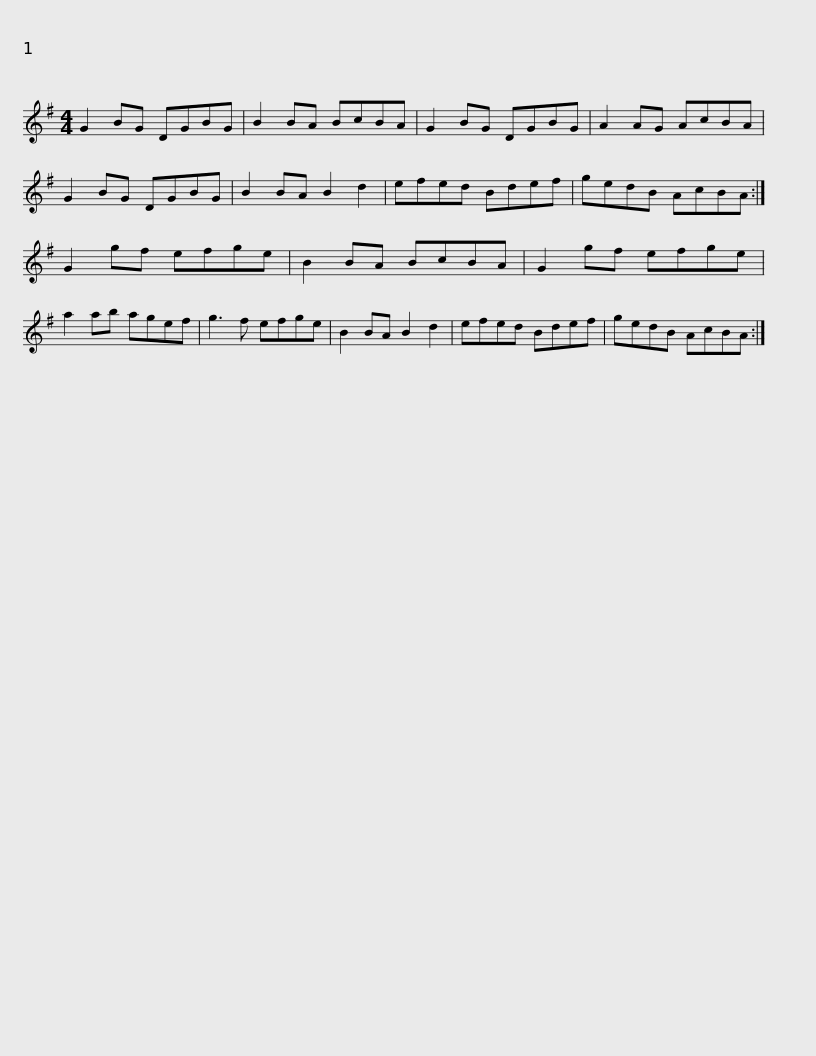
X:1
L:1/8
M:4/4
I:linebreak $
K:G
V:1 treble
V:1
 G2 BG DGBG | B2 BA BcBA | G2 BG DGBG | A2 AG AcBA | G2 BG DGBG | %5
 B2 BA B2 d2 |$ efed Bdef | gedB AcBA :| G2 gf efge | B2 BA BcBA | %10
 G2 gf efge | a2 ab agef |$ g3 f efge | B2 BA B2 d2 | efed Bdef | %15
 gedB AcBA :| %16
